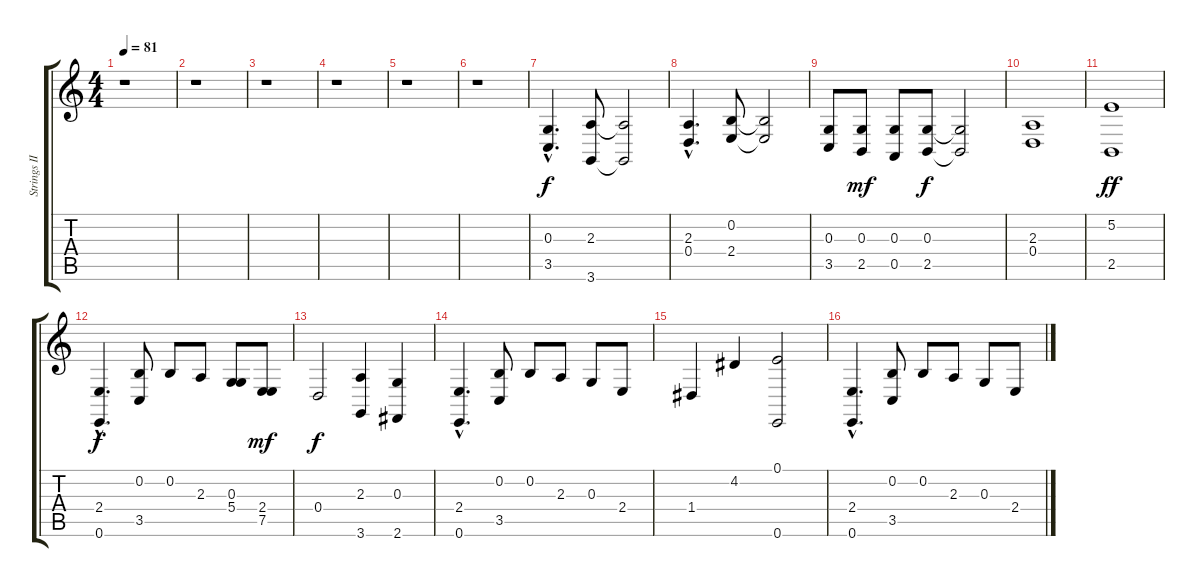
\track ("Strings II" "Strings II") {instrument stringensemble1}
\staff {score tabs}
\tuning (E4 B3 G3 D3 A2 E2) {hide}
\ts (4 4)
\tempo 81
\clef g2
\ks c
r.1{dy f} |
r.1 |
r.1 |
r.1 |
r.1 |
r.1 |
(0.3{hac} 3.5{hac}).4{d} (2.3 3.6).8 (2.3{t} 3.6{t}).2 |
(2.3{hac} 0.4{hac}).4{d} (0.2 2.4).8 (0.2{t} 2.4{t}).2 |
(0.3 3.5).8 (0.3 2.5).8{dy mf} (0.3 0.5).8 (0.3 2.5).8{dy f} (0.3{t} 2.5{t}).2 |
(2.3 0.4).1 |
(5.2 2.5).1{dy ff} |
(2.4{hac} 0.6{hac}).4{d dy f} (0.2 3.5).8 0.2.8 2.3.8 (0.3 5.4).8 (2.4 7.5).8{dy mf} |
0.4.2{dy f} (2.3 3.6).4 (0.3 2.6).4 |
(2.4{hac} 0.6{hac}).4{d} (0.2 3.5).8 0.2.8 2.3.8 0.3.8 2.4.8 |
1.4.4 4.2.4 (0.1 0.6).2 |
(2.4{hac} 0.6{hac}).4{d} (0.2 3.5).8 0.2.8 2.3.8 0.3.8 2.4.8
